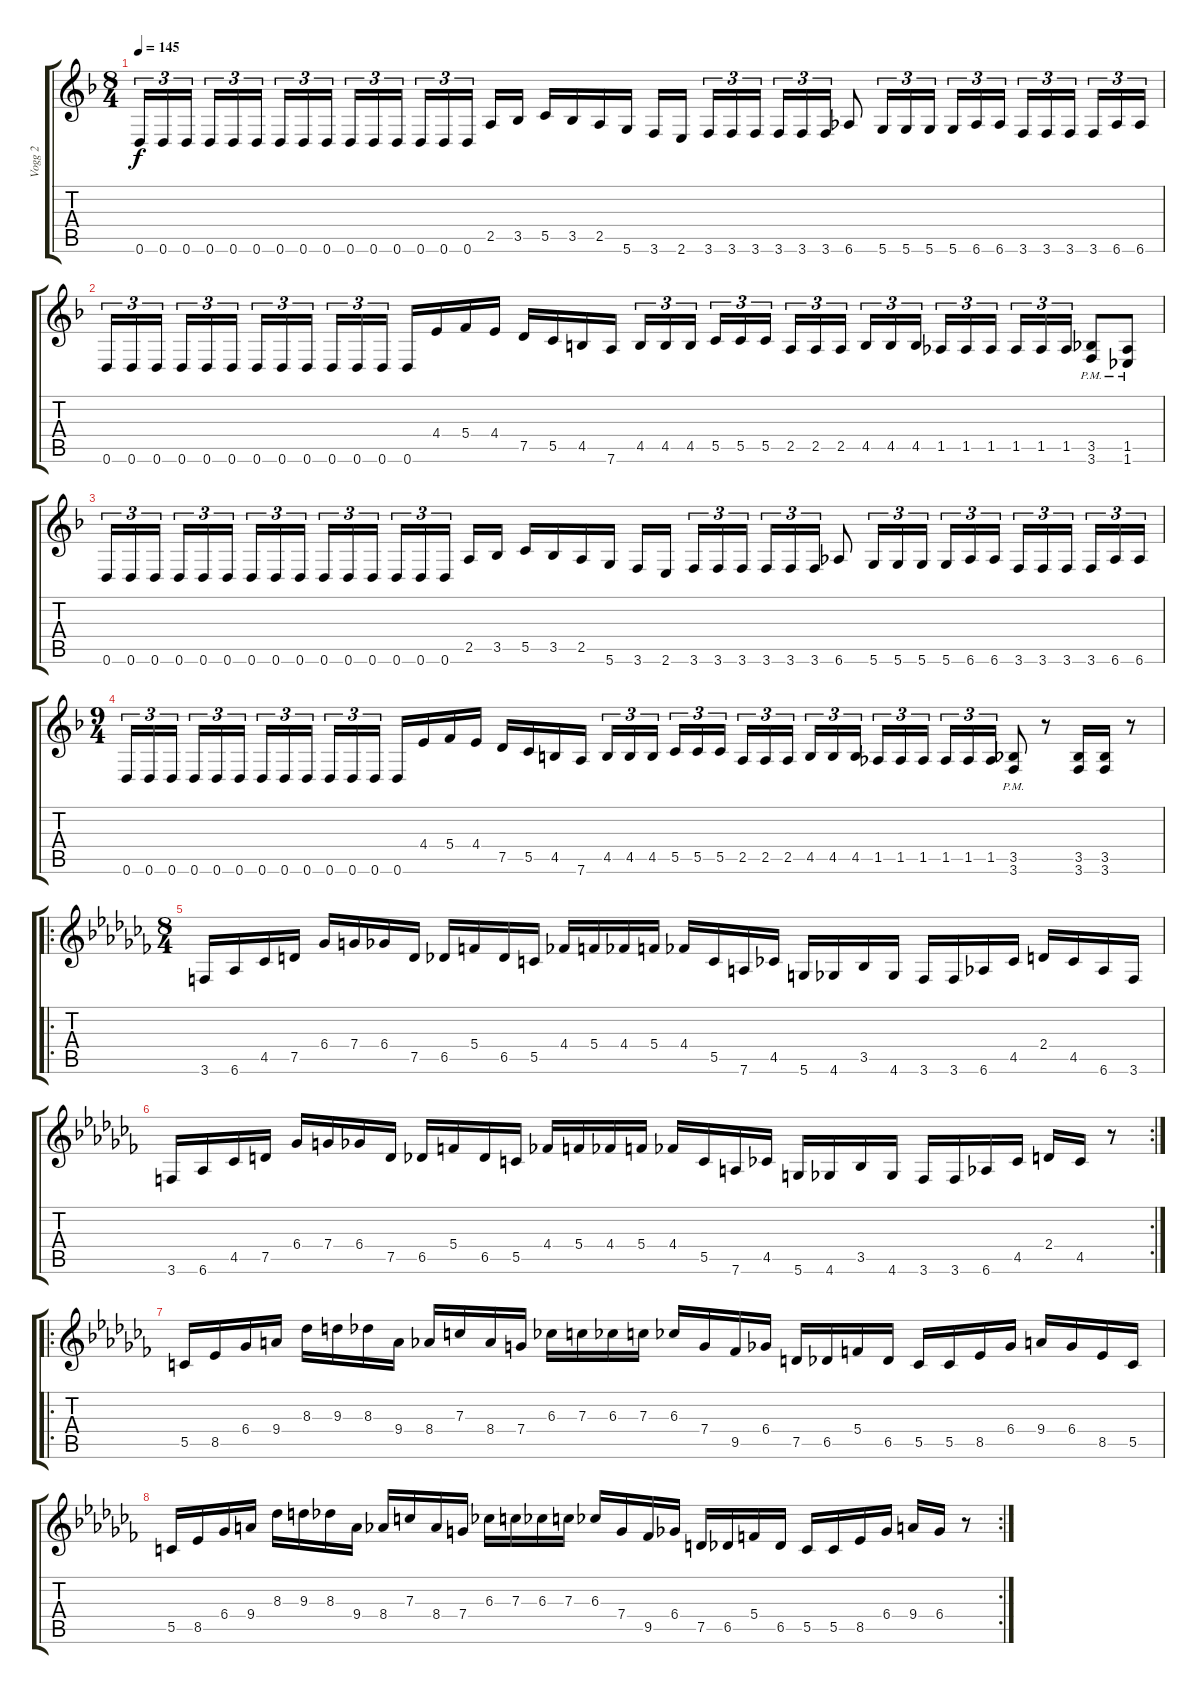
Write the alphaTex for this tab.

\track ("Vogg 2" "Vogg 2") {instrument distortionguitar}
\staff {score tabs}
\tuning (D4 A3 F3 C3 G2 D2) {hide}
\ts (8 4)
\tempo 145
\clef g2
\ks f
0.6.16{tu (3 2) dy f} 0.6.16{tu (3 2)} 0.6.16{tu (3 2) beam splitsecondary} 0.6.16{tu (3 2)} 0.6.16{tu (3 2)} 0.6.16{tu (3 2)} 0.6.16{tu (3 2)} 0.6.16{tu (3 2)} 0.6.16{tu (3 2) beam splitsecondary} 0.6.16{tu (3 2)} 0.6.16{tu (3 2)} 0.6.16{tu (3 2)} 0.6.16{tu (3 2)} 0.6.16{tu (3 2)} 0.6.16{tu (3 2) beam splitsecondary} 2.5.16 3.5.16 5.5.16 3.5.16 2.5.16 5.6.16 3.6.16 2.6.16{beam splitsecondary} 3.6.16{tu (3 2)} 3.6.16{tu (3 2)} 3.6.16{tu (3 2)} 3.6.16{tu (3 2)} 3.6.16{tu (3 2)} 3.6.16{tu (3 2)} 6.6.8 5.6.16{tu (3 2)} 5.6.16{tu (3 2)} 5.6.16{tu (3 2) beam splitsecondary} 5.6.16{tu (3 2)} 6.6.16{tu (3 2)} 6.6.16{tu (3 2)} 3.6.16{tu (3 2)} 3.6.16{tu (3 2)} 3.6.16{tu (3 2) beam splitsecondary} 3.6.16{tu (3 2)} 6.6.16{tu (3 2)} 6.6.16{tu (3 2)} |
0.6.16{tu (3 2)} 0.6.16{tu (3 2)} 0.6.16{tu (3 2) beam splitsecondary} 0.6.16{tu (3 2)} 0.6.16{tu (3 2)} 0.6.16{tu (3 2)} 0.6.16{tu (3 2)} 0.6.16{tu (3 2)} 0.6.16{tu (3 2) beam splitsecondary} 0.6.16{tu (3 2)} 0.6.16{tu (3 2)} 0.6.16{tu (3 2)} 0.6.16 4.4.16 5.4.16 4.4.16 7.5.16 5.5.16 4.5.16 7.6.16 4.5.16{tu (3 2)} 4.5.16{tu (3 2)} 4.5.16{tu (3 2) beam splitsecondary} 5.5.16{tu (3 2)} 5.5.16{tu (3 2)} 5.5.16{tu (3 2)} 2.5.16{tu (3 2)} 2.5.16{tu (3 2)} 2.5.16{tu (3 2) beam splitsecondary} 4.5.16{tu (3 2)} 4.5.16{tu (3 2)} 4.5.16{tu (3 2)} 1.5.16{tu (3 2)} 1.5.16{tu (3 2)} 1.5.16{tu (3 2) beam splitsecondary} 1.5.16{tu (3 2)} 1.5.16{tu (3 2)} 1.5.16{tu (3 2)} (3.5{pm} 3.6{pm}).8 (1.5{pm} 1.6{pm}).8 |
0.6.16{tu (3 2)} 0.6.16{tu (3 2)} 0.6.16{tu (3 2) beam splitsecondary} 0.6.16{tu (3 2)} 0.6.16{tu (3 2)} 0.6.16{tu (3 2)} 0.6.16{tu (3 2)} 0.6.16{tu (3 2)} 0.6.16{tu (3 2) beam splitsecondary} 0.6.16{tu (3 2)} 0.6.16{tu (3 2)} 0.6.16{tu (3 2)} 0.6.16{tu (3 2)} 0.6.16{tu (3 2)} 0.6.16{tu (3 2) beam splitsecondary} 2.5.16 3.5.16 5.5.16 3.5.16 2.5.16 5.6.16 3.6.16 2.6.16{beam splitsecondary} 3.6.16{tu (3 2)} 3.6.16{tu (3 2)} 3.6.16{tu (3 2)} 3.6.16{tu (3 2)} 3.6.16{tu (3 2)} 3.6.16{tu (3 2)} 6.6.8 5.6.16{tu (3 2)} 5.6.16{tu (3 2)} 5.6.16{tu (3 2) beam splitsecondary} 5.6.16{tu (3 2)} 6.6.16{tu (3 2)} 6.6.16{tu (3 2)} 3.6.16{tu (3 2)} 3.6.16{tu (3 2)} 3.6.16{tu (3 2) beam splitsecondary} 3.6.16{tu (3 2)} 6.6.16{tu (3 2)} 6.6.16{tu (3 2)} |
\ts (9 4)
0.6.16{tu (3 2)} 0.6.16{tu (3 2)} 0.6.16{tu (3 2) beam splitsecondary} 0.6.16{tu (3 2)} 0.6.16{tu (3 2)} 0.6.16{tu (3 2) beam splitsecondary} 0.6.16{tu (3 2)} 0.6.16{tu (3 2)} 0.6.16{tu (3 2) beam splitsecondary} 0.6.16{tu (3 2)} 0.6.16{tu (3 2)} 0.6.16{tu (3 2) beam splitsecondary} 0.6.16 4.4.16 5.4.16 4.4.16 7.5.16 5.5.16 4.5.16 7.6.16{beam splitsecondary} 4.5.16{tu (3 2)} 4.5.16{tu (3 2)} 4.5.16{tu (3 2) beam splitsecondary} 5.5.16{tu (3 2)} 5.5.16{tu (3 2)} 5.5.16{tu (3 2) beam splitsecondary} 2.5.16{tu (3 2)} 2.5.16{tu (3 2)} 2.5.16{tu (3 2) beam splitsecondary} 4.5.16{tu (3 2)} 4.5.16{tu (3 2)} 4.5.16{tu (3 2)} 1.5.16{tu (3 2)} 1.5.16{tu (3 2)} 1.5.16{tu (3 2) beam splitsecondary} 1.5.16{tu (3 2)} 1.5.16{tu (3 2)} 1.5.16{tu (3 2)} (3.5{pm} 3.6{pm}).8 r.8 (3.5 3.6).16 (3.5 3.6).16 r.8 |
\ro
\ts (8 4)
\ks cb
3.6.16 6.6.16 4.5.16 7.5.16 6.4.16 7.4.16 6.4.16 7.5.16 6.5.16 5.4.16 6.5.16 5.5.16 4.4.16 5.4.16 4.4.16 5.4.16 4.4.16 5.5.16 7.6.16 4.5.16 5.6.16 4.6.16 3.5.16 4.6.16 3.6.16 3.6.16 6.6.16 4.5.16 2.4.16 4.5.16 6.6.16 3.6.16 |
\rc 2
3.6.16 6.6.16 4.5.16 7.5.16 6.4.16 7.4.16 6.4.16 7.5.16 6.5.16 5.4.16 6.5.16 5.5.16 4.4.16 5.4.16 4.4.16 5.4.16 4.4.16 5.5.16 7.6.16 4.5.16 5.6.16 4.6.16 3.5.16 4.6.16 3.6.16 3.6.16 6.6.16 4.5.16 2.4.16 4.5.16 r.8 |
\ro
5.5.16 8.5.16 6.4.16 9.4.16 8.3.16 9.3.16 8.3.16 9.4.16 8.4.16 7.3.16 8.4.16 7.4.16 6.3.16 7.3.16 6.3.16 7.3.16 6.3.16 7.4.16 9.5.16 6.4.16 7.5.16 6.5.16 5.4.16 6.5.16 5.5.16 5.5.16 8.5.16 6.4.16 9.4.16 6.4.16 8.5.16 5.5.16 |
\rc 2
5.5.16 8.5.16 6.4.16 9.4.16 8.3.16 9.3.16 8.3.16 9.4.16 8.4.16 7.3.16 8.4.16 7.4.16 6.3.16 7.3.16 6.3.16 7.3.16 6.3.16 7.4.16 9.5.16 6.4.16 7.5.16 6.5.16 5.4.16 6.5.16 5.5.16 5.5.16 8.5.16 6.4.16 9.4.16 6.4.16 r.8
